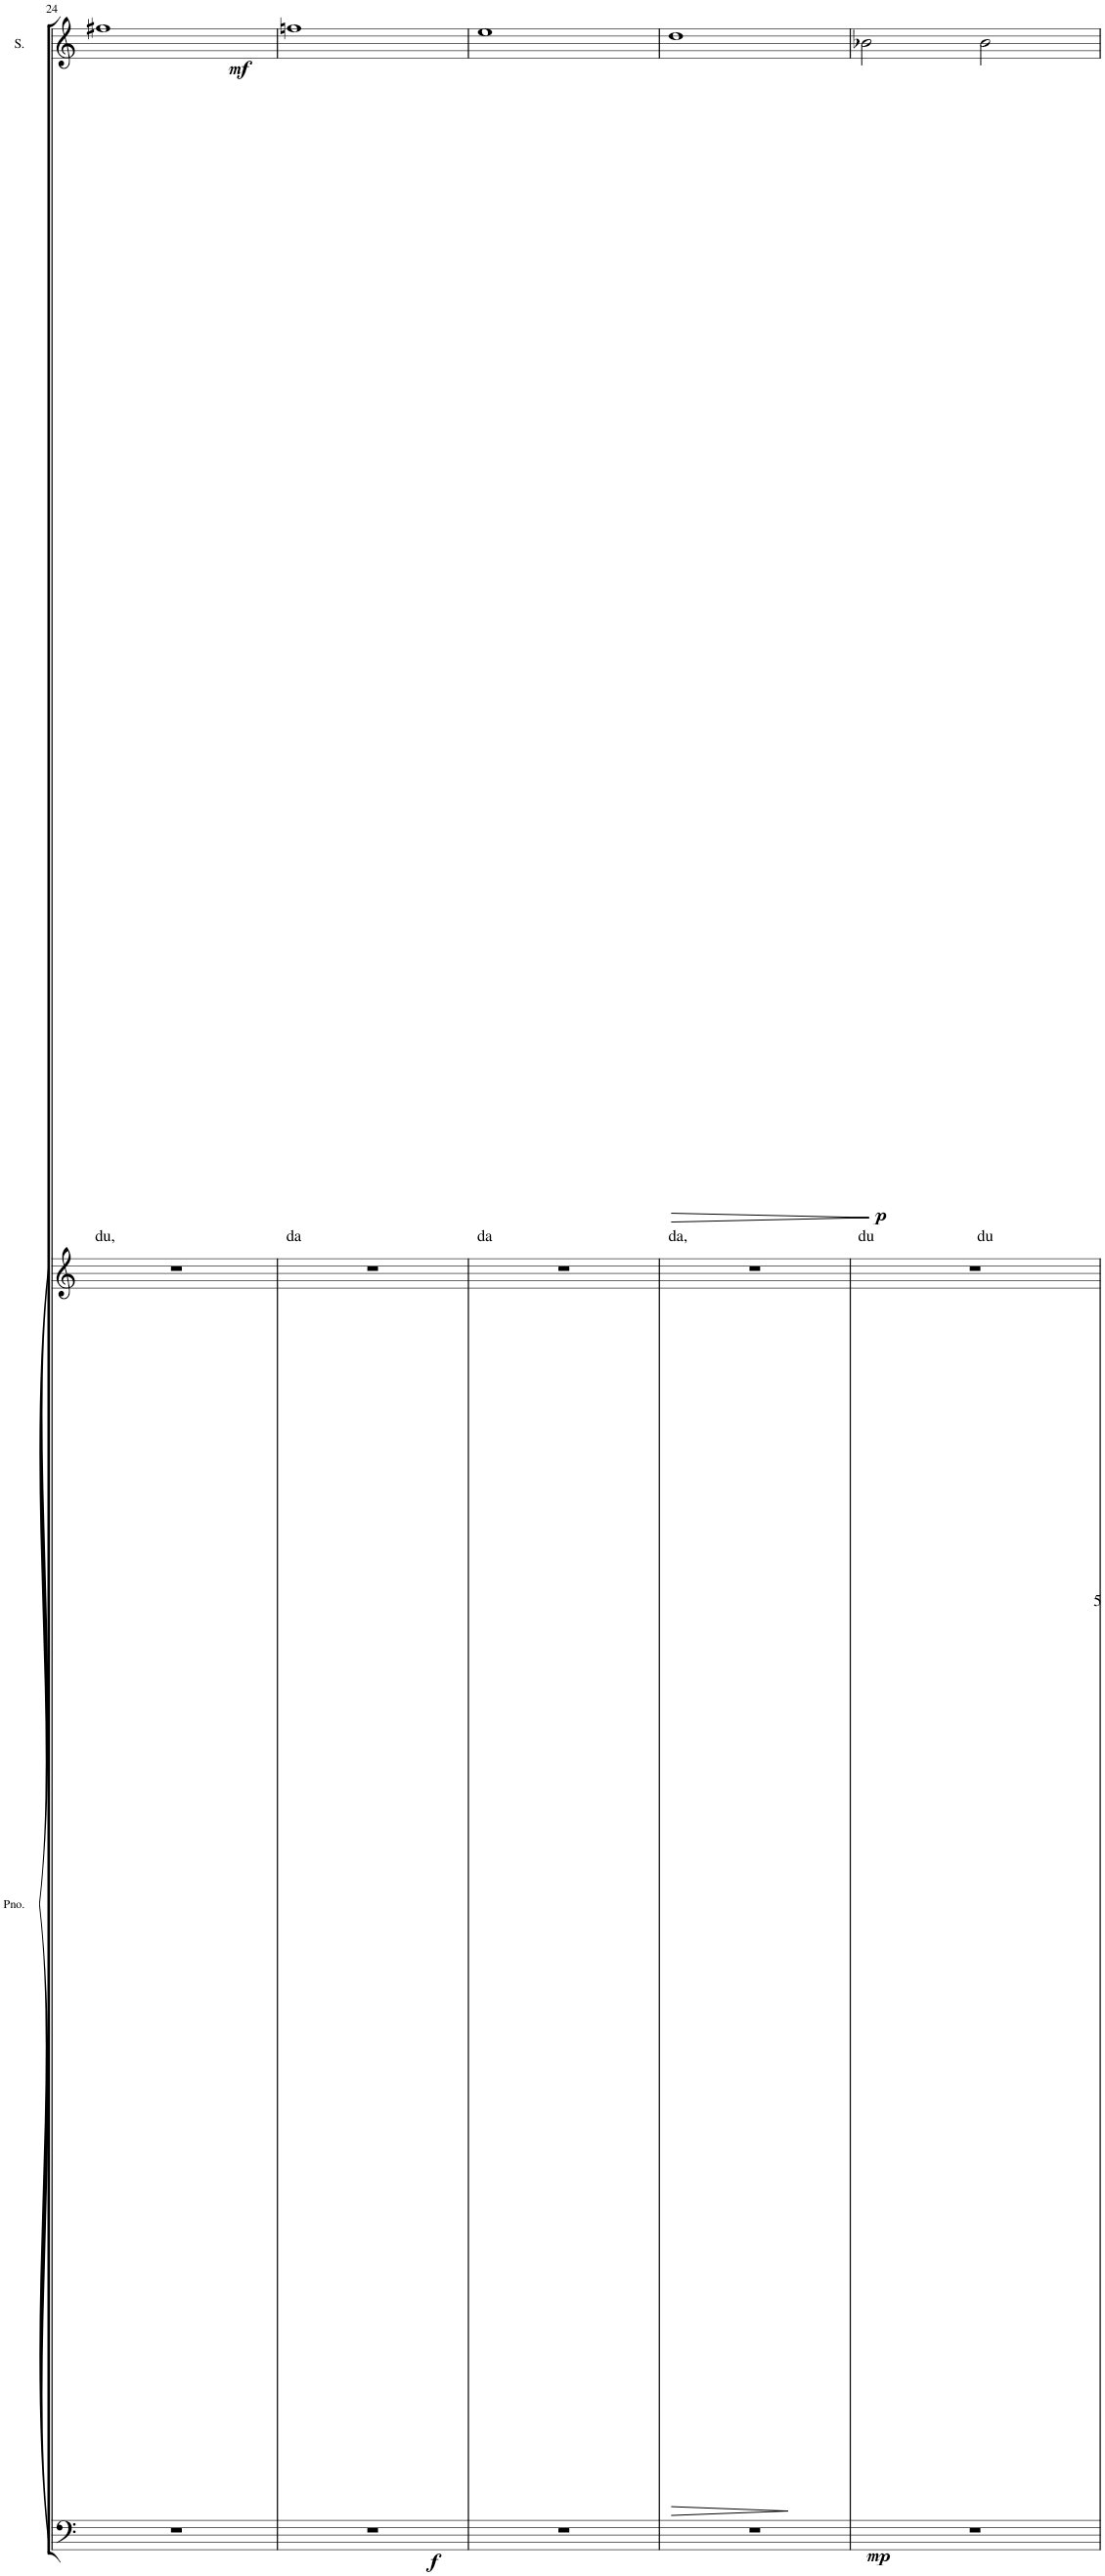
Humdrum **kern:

**kern	**text	**dynam
*part1	*part1	*part1
*staff1	*staff1	*staff1
*I"Soprano	*	*
*I'S.	*	*
!!LO:PB:g=z
*clefG2	*	*
*k[]	*	*
*M4/4	*	*
*met(c)	*	*
=24	=24	=24
!	!LO:LY:b	!LO:DY:b
1ff#X	du,	mf
=25	=25	=25
!	!LO:LY:b	!
1ffn	da	.
=26	=26	=26
!	!LO:LY:b	!
1ee	da	.
=27	=27	=27
!	!LO:LY:b	!LO:HP:b
1dd	da,	>
.	.	]
=28	=28	=28
!	!LO:LY:b	!LO:DY:b
2b-X\	du	p
!	!LO:LY:b	!
2b-\	du	.
=	=	=
*-	*-	*-
